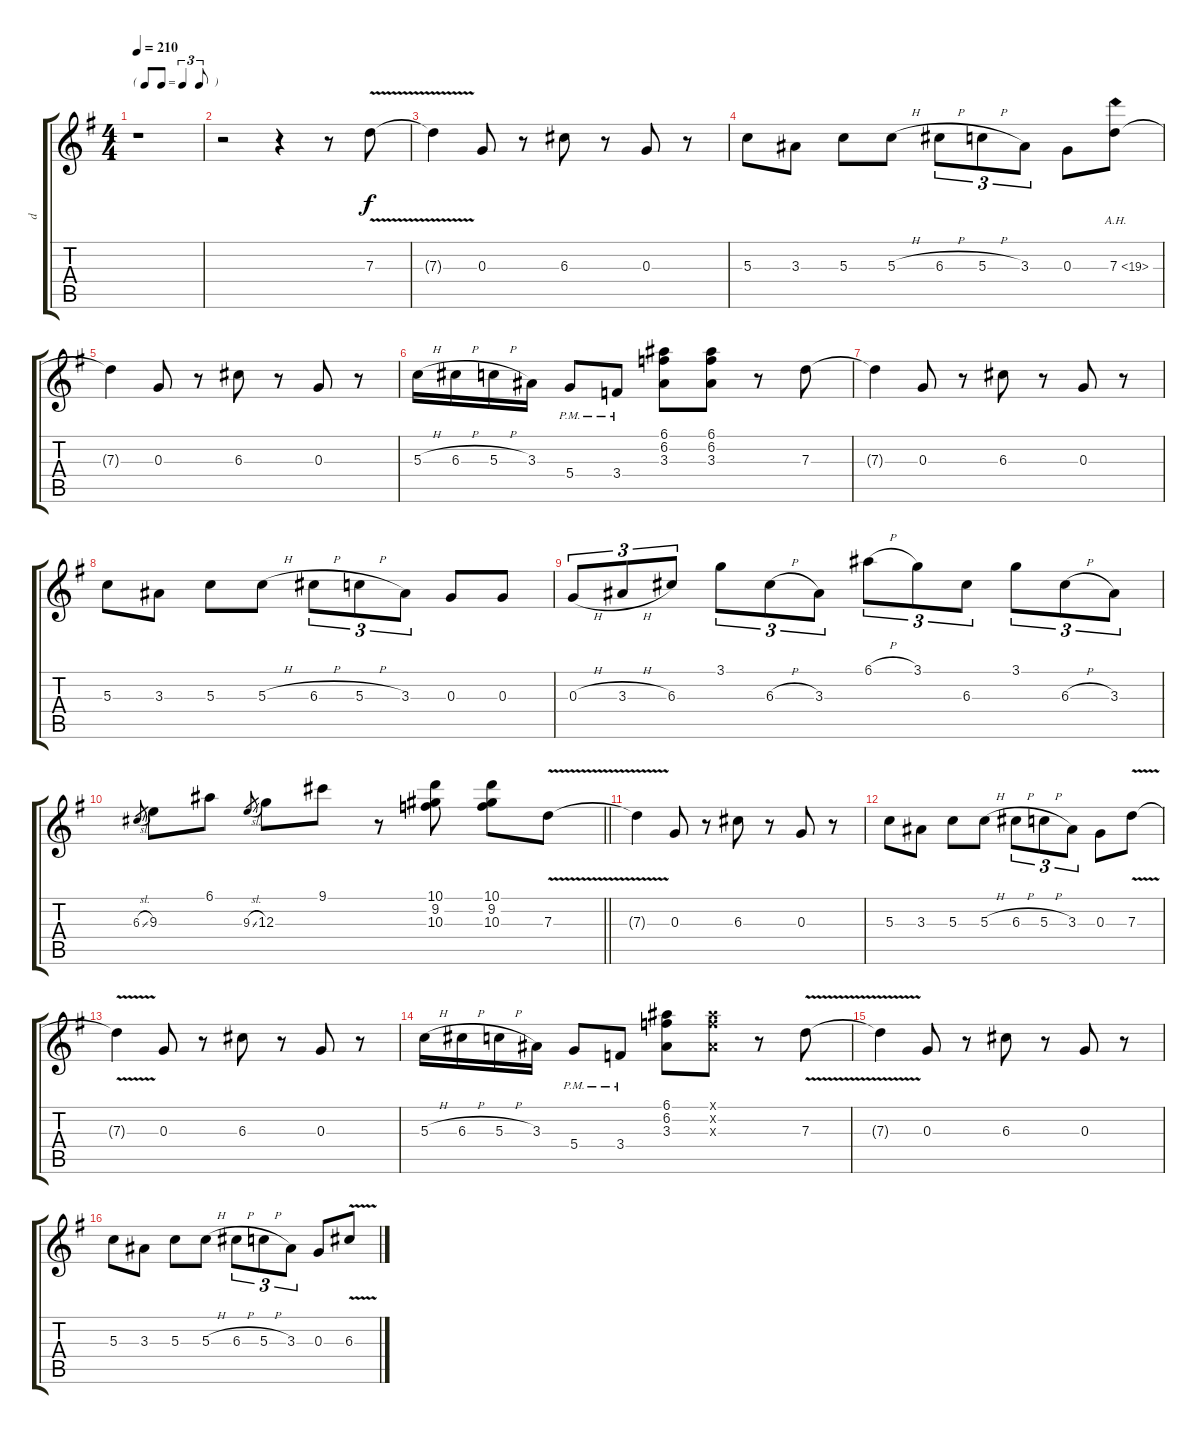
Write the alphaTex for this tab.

\track ("d" "d") {instrument distortionguitar}
\staff {score tabs}
\tuning (E4 B3 G3 D3 A2 E2) {hide}
\ts (4 4)
\tf triplet8th
\tempo 210
\clef g2
\ks g
r.1{dy f instrument distortionguitar} |
r.2 r.4 r.8 7.3{v}.8 |
7.3{v t}.4 0.3.8 r.8 6.3.8 r.8 0.3.8 r.8 |
5.3.8 3.3.8 5.3.8 5.3{h}.8 6.3{h}.8{tu (3 2)} 5.3{h}.8{tu (3 2)} 3.3.8{tu (3 2)} 0.3.8 7.3{ah 12}.8 |
7.3{t}.4 0.3.8 r.8 6.3.8 r.8 0.3.8 r.8 |
5.3{h}.16 6.3{h}.16 5.3{h}.16 3.3.16 5.4{pm}.8 3.4{pm}.8 (6.1 6.2 3.3).8 (6.1 6.2 3.3).8 r.8 7.3.8 |
7.3{t}.4 0.3.8 r.8 6.3.8 r.8 0.3.8 r.8 |
5.3.8 3.3.8 5.3.8 5.3{h}.8 6.3{h}.8{tu (3 2)} 5.3{h}.8{tu (3 2)} 3.3.8{tu (3 2)} 0.3.8 0.3.8 |
0.3{h}.8{tu (3 2)} 3.3{h}.8{tu (3 2)} 6.3.8{tu (3 2)} 3.1.8{tu (3 2)} 6.3{h}.8{tu (3 2)} 3.3.8{tu (3 2)} 6.1{h}.8{tu (3 2)} 3.1.8{tu (3 2)} 6.3.8{tu (3 2)} 3.1.8{tu (3 2)} 6.3{h}.8{tu (3 2)} 3.3.8{tu (3 2)} |
\barLineRight lightlight
6.3{sl}.8{gr} 9.3.8 6.1.8 9.3{sl}.8{gr} 12.3.8 9.1.8 r.8 (10.1 9.2 10.3).8 (10.1 9.2 10.3).8 7.3{v}.8 |
\section ("" " ")
7.3{v t}.4 0.3.8 r.8 6.3.8 r.8 0.3.8 r.8 |
5.3.8 3.3.8 5.3.8 5.3{h}.8 6.3{h}.8{tu (3 2)} 5.3{h}.8{tu (3 2)} 3.3.8{tu (3 2)} 0.3.8 7.3{v}.8 |
7.3{v t}.4 0.3.8 r.8 6.3.8 r.8 0.3.8 r.8 |
5.3{h}.16 6.3{h}.16 5.3{h}.16 3.3.16 5.4{pm}.8 3.4{pm}.8 (6.1 6.2 3.3).8 (6.1{x} 6.2{x} 3.3{x}).8 r.8 7.3{v}.8 |
7.3{v t}.4 0.3.8 r.8 6.3.8 r.8 0.3.8 r.8 |
5.3.8 3.3.8 5.3.8 5.3{h}.8 6.3{h}.8{tu (3 2)} 5.3{h}.8{tu (3 2)} 3.3.8{tu (3 2)} 0.3.8 6.3{v}.8
